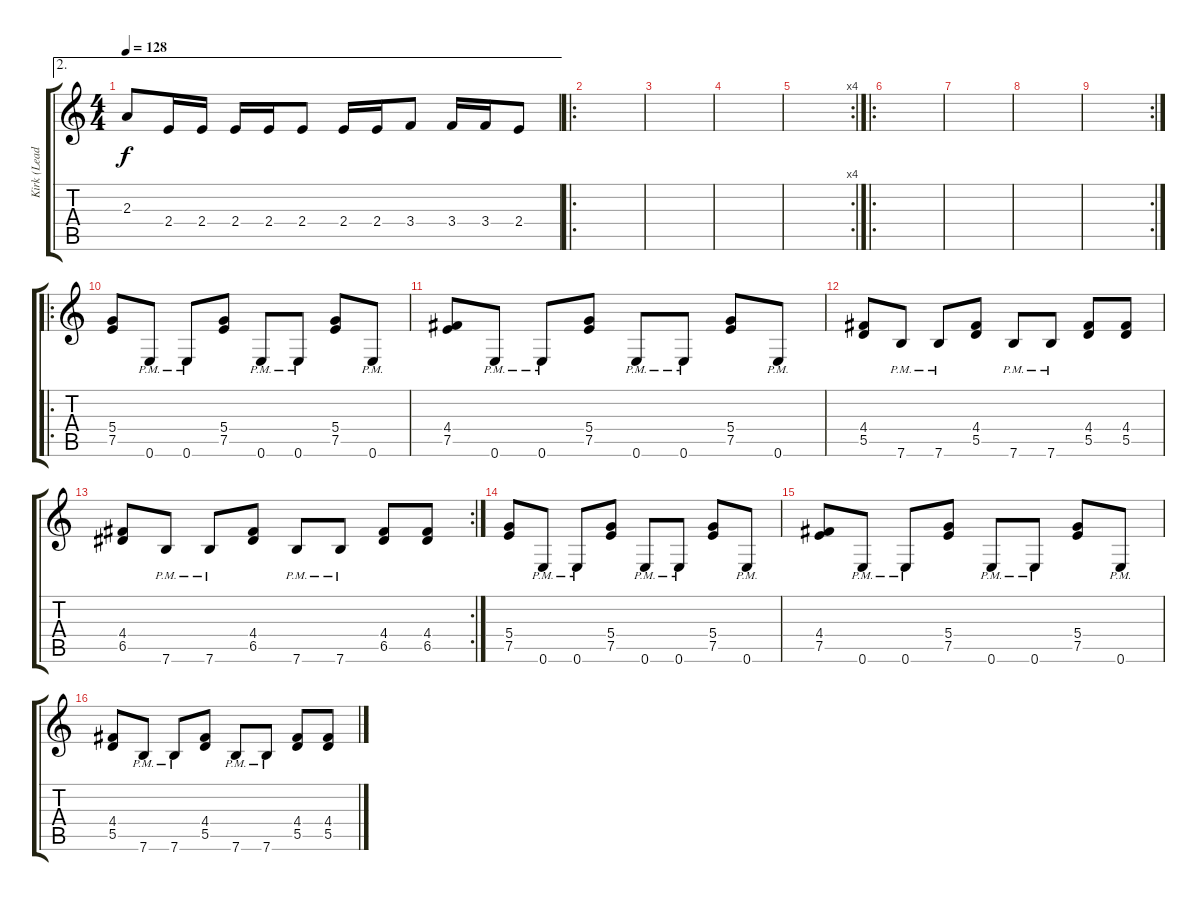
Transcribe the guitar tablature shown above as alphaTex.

\track ("Kirk (Lead Guitar)" "Kirk (Lead") {instrument distortionguitar}
\staff {score tabs}
\tuning (E4 B3 G3 D3 A2 E2) {hide}
\ae 2
\ts (4 4)
\tempo 128
\clef g2
\ks c
2.3.8{dy f} 2.4.16 2.4.16 2.4.16 2.4.16 2.4.8 2.4.16 2.4.16 3.4.8 3.4.16 3.4.16 2.4.8 |
\ro
|
|
|
\rc 4
|
\ro
|
|
|
\rc 2
|
\ro
(5.4 7.5).8 0.6{pm}.8 0.6{pm}.8 (5.4 7.5).8 0.6{pm}.8 0.6{pm}.8 (5.4 7.5).8 0.6{pm}.8 |
(4.4 7.5).8 0.6{pm}.8 0.6{pm}.8 (5.4 7.5).8 0.6{pm}.8 0.6{pm}.8 (5.4 7.5).8 0.6{pm}.8 |
(4.4 5.5).8 7.6{pm}.8 7.6{pm}.8 (4.4 5.5).8 7.6{pm}.8 7.6{pm}.8 (4.4 5.5).8 (4.4 5.5).8 |
\rc 2
(4.4 6.5).8 7.6{pm}.8 7.6{pm}.8 (4.4 6.5).8 7.6{pm}.8 7.6{pm}.8 (4.4 6.5).8 (4.4 6.5).8 |
(5.4 7.5).8 0.6{pm}.8 0.6{pm}.8 (5.4 7.5).8 0.6{pm}.8 0.6{pm}.8 (5.4 7.5).8 0.6{pm}.8 |
(4.4 7.5).8 0.6{pm}.8 0.6{pm}.8 (5.4 7.5).8 0.6{pm}.8 0.6{pm}.8 (5.4 7.5).8 0.6{pm}.8 |
(4.4 5.5).8 7.6{pm}.8 7.6{pm}.8 (4.4 5.5).8 7.6{pm}.8 7.6{pm}.8 (4.4 5.5).8 (4.4 5.5).8
